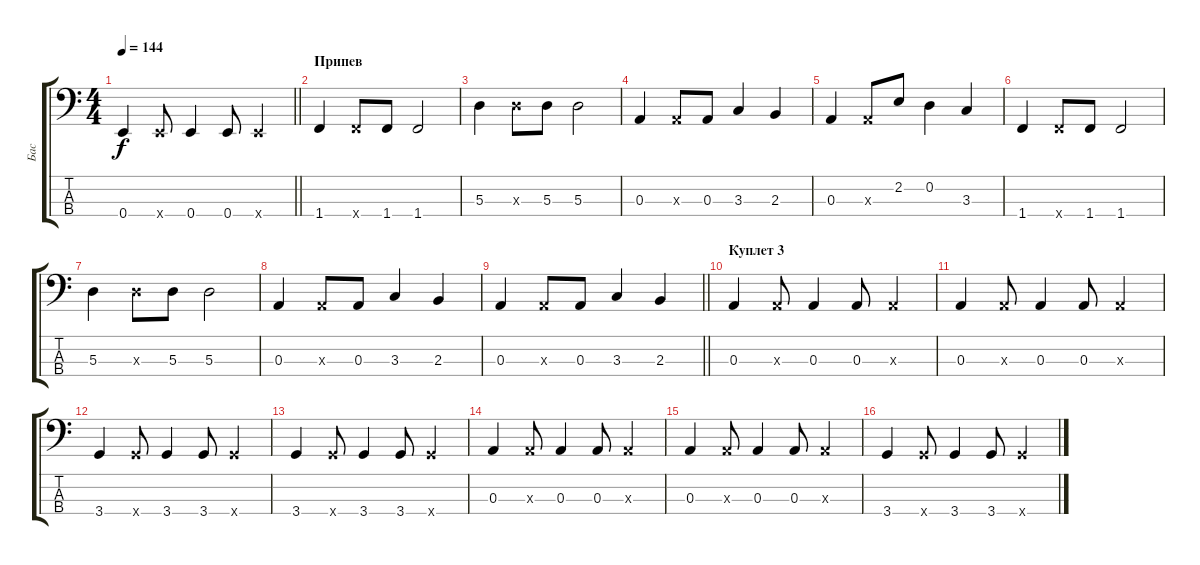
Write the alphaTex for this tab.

\track ("Бас" "Бас") {instrument electricbassfinger}
\staff {score tabs}
\tuning (G2 D2 A1 E1) {hide}
\ts (4 4)
\tempo 144
\clef f4
\barLineRight lightlight
\ks c
0.4.4{dy f} 0.4{x}.8 0.4.4 0.4.8 0.4{x}.4 |
\section ("" "Припев")
1.4.4 1.4{x}.8 1.4.8 1.4.2 |
5.3.4 5.3{x}.8 5.3.8 5.3.2 |
0.3.4 0.3{x}.8 0.3.8 3.3.4 2.3.4 |
0.3.4 0.3{x}.8 2.2.8 0.2.4 3.3.4 |
1.4.4 1.4{x}.8 1.4.8 1.4.2 |
5.3.4 5.3{x}.8 5.3.8 5.3.2 |
0.3.4 0.3{x}.8 0.3.8 3.3.4 2.3.4 |
\barLineRight lightlight
0.3.4 0.3{x}.8 0.3.8 3.3.4 2.3.4 |
\section ("" "Куплет 3")
0.3.4 0.3{x}.8 0.3.4 0.3.8 0.3{x}.4 |
0.3.4 0.3{x}.8 0.3.4 0.3.8 0.3{x}.4 |
3.4.4 3.4{x}.8 3.4.4 3.4.8 3.4{x}.4 |
3.4.4 3.4{x}.8 3.4.4 3.4.8 3.4{x}.4 |
0.3.4 0.3{x}.8 0.3.4 0.3.8 0.3{x}.4 |
0.3.4 0.3{x}.8 0.3.4 0.3.8 0.3{x}.4 |
3.4.4 3.4{x}.8 3.4.4 3.4.8 3.4{x}.4
